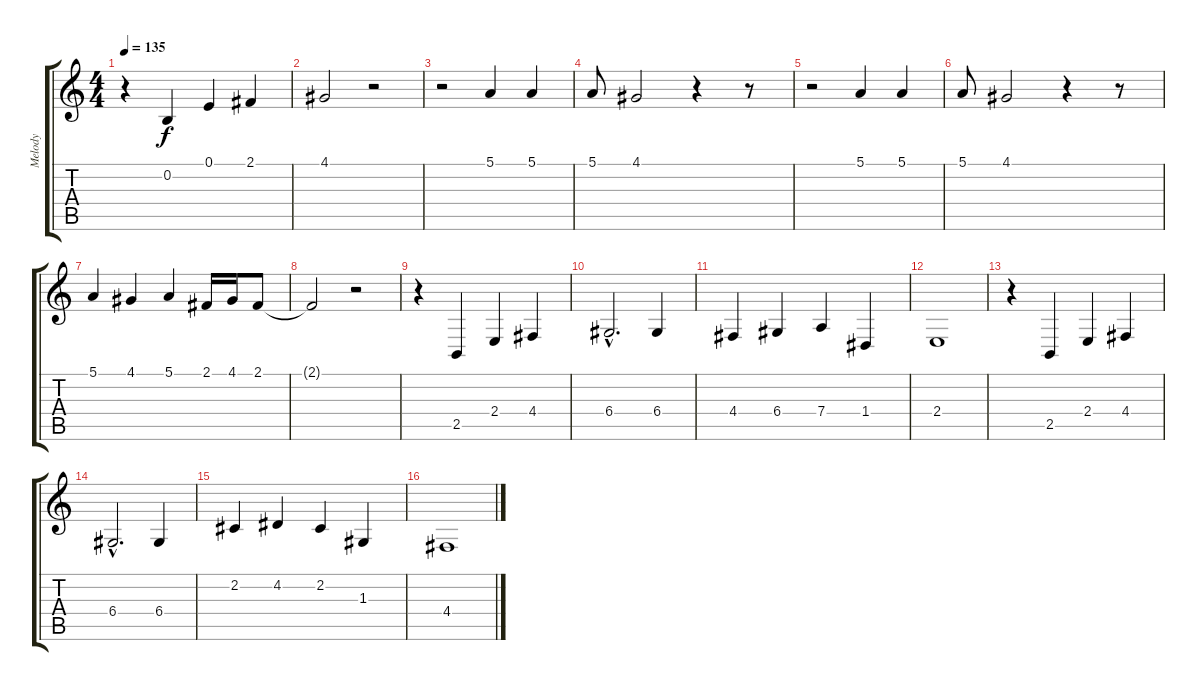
\track ("Melody" "Melody") {instrument synthvoice}
\staff {score tabs}
\tuning (E4 B3 G3 D3 A2 E2) {hide}
\ts (4 4)
\tempo 135
\clef g2
\ks c
r.4{dy f} 0.2.4 0.1.4 2.1.4 |
4.1.2 r.2 |
r.2 5.1.4 5.1.4 |
5.1.8 4.1.2 r.4 r.8 |
r.2 5.1.4 5.1.4 |
5.1.8 4.1.2 r.4 r.8 |
5.1.4 4.1.4 5.1.4 2.1.16 4.1.16 2.1.8 |
2.1{t}.2 r.2 |
r.4 2.5.4 2.4.4 4.4.4 |
6.4{hac}.2{d} 6.4.4 |
4.4.4 6.4.4 7.4.4 1.4.4 |
2.4.1 |
r.4 2.5.4 2.4.4 4.4.4 |
6.4{hac}.2{d} 6.4.4 |
2.2.4 4.2.4 2.2.4 1.3.4 |
4.4.1
